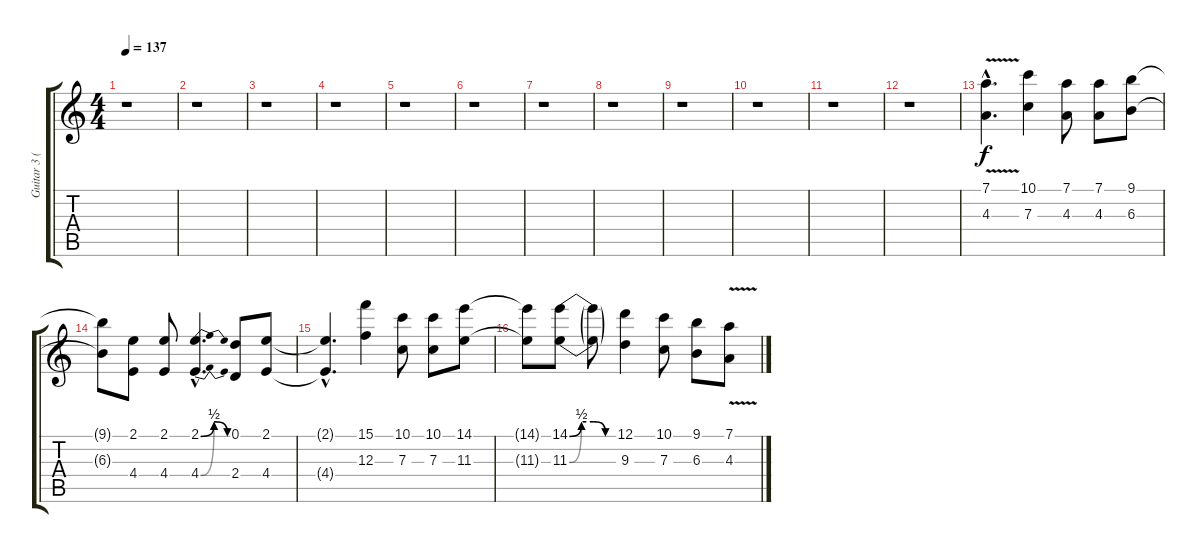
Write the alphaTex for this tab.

\track ("Guitar 3 (Dist. Solo)" "Guitar 3 (") {instrument distortionguitar}
\staff {score tabs}
\tuning (D4 A3 F3 C3 G2 D2) {hide}
\ts (4 4)
\tempo 137
\clef g2
\ks c
r.1{dy f} |
r.1 |
r.1 |
r.1 |
r.1 |
r.1 |
r.1 |
r.1 |
r.1 |
r.1 |
r.1 |
r.1 |
(7.1{v hac} 4.3{hac}).4{d} (10.1 7.3).4 (7.1 4.3).8 (7.1 4.3).8 (9.1 6.3).8 |
(9.1{t} 6.3{t}).8 (2.1 4.4).8 (2.1 4.4).8 (2.1{be (bendrelease 0 0 15 2 41 2 60 0) hac} 4.4{be (bendrelease 0 0 15 2 30 2 60 0) hac}).4{d} (0.1 2.4).8 (2.1 4.4).8 |
(2.1{hac t} 4.4{hac t}).4{d} (15.1 12.3).4 (10.1 7.3).8 (10.1 7.3).8 (14.1 11.3).8 |
(14.1{t} 11.3{t}).8 (14.1{be (custom 0 0 15 2 30 2 45 0 60 0)} 11.3{be (custom 0 0 15 2 30 2 45 0 60 0)}).8 (14.1{t} 11.3{t}).8 (12.1 9.3).4 (10.1 7.3).8 (9.1 6.3).8 (7.1{v} 4.3).8
